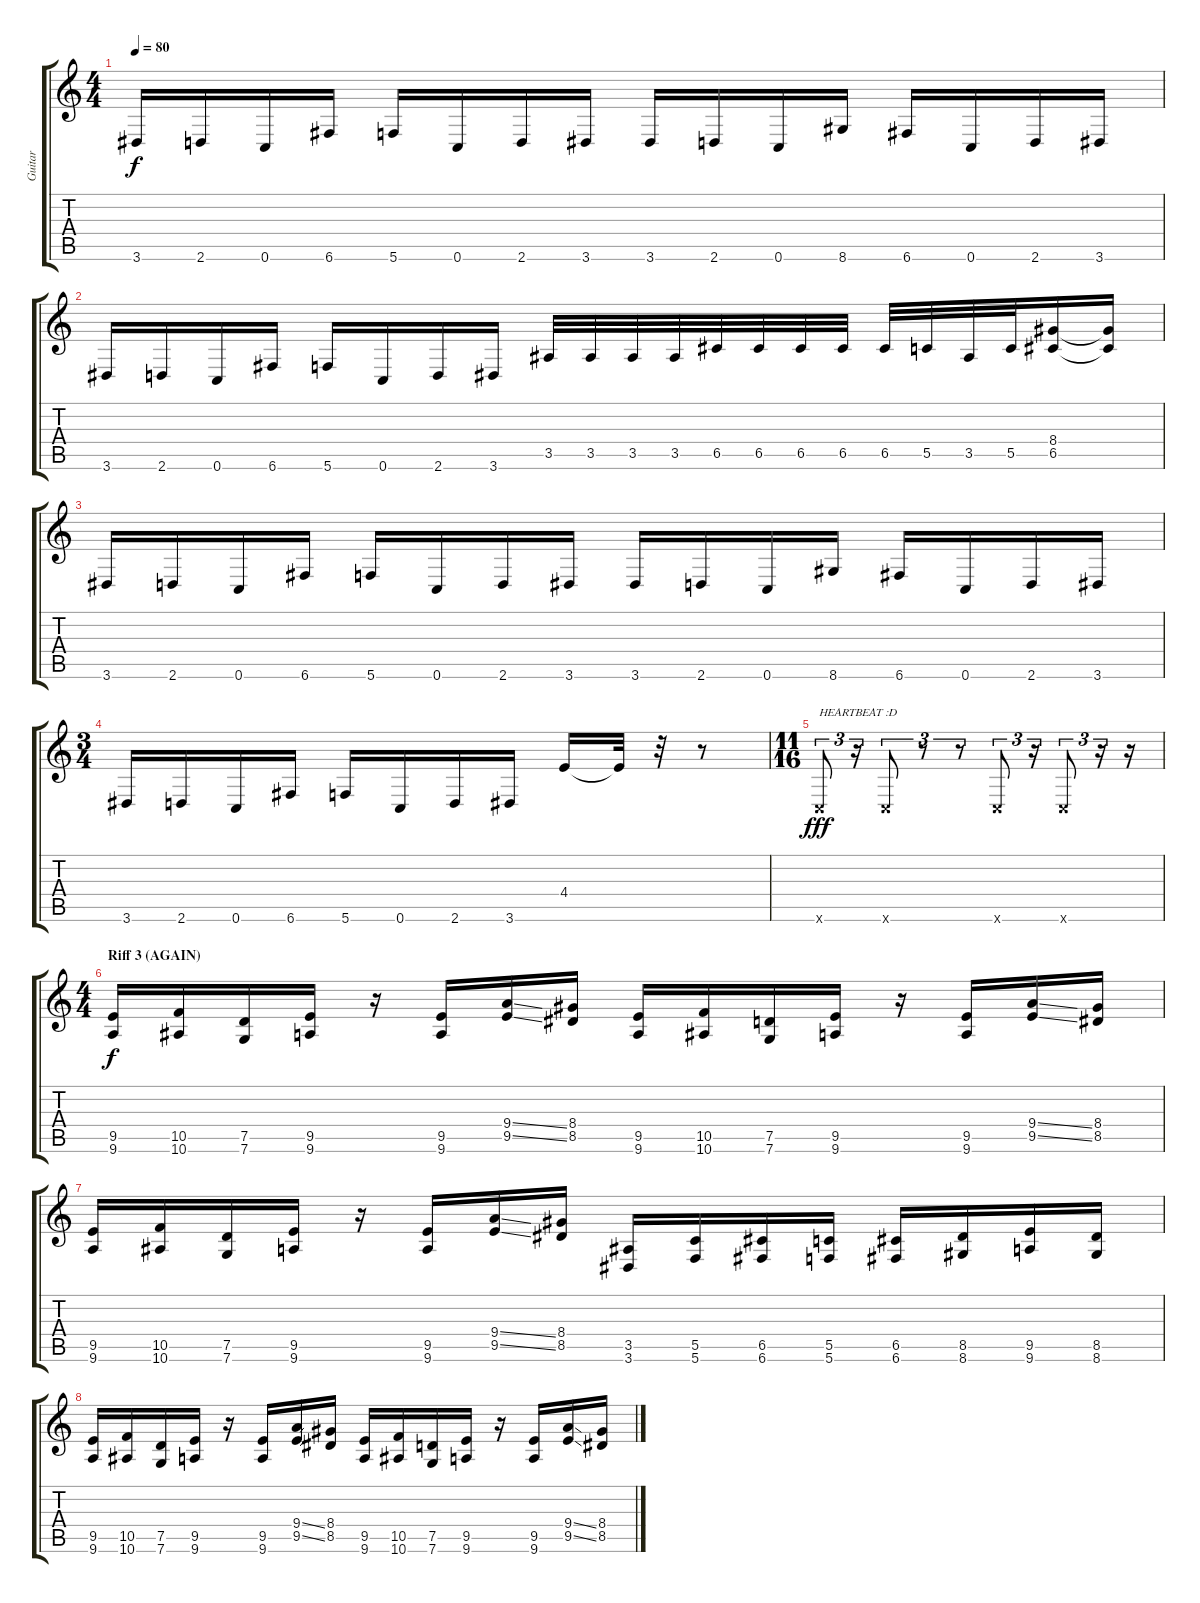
\track ("Guitar" "Guitar") {instrument distortionguitar}
\staff {score tabs}
\tuning (E4 C4 G3 C3 G2 C2) {hide}
\ts (4 4)
\tempo 80
\clef g2
\ks c
3.6.16{dy f volume 16 instrument distortionguitar} 2.6.16 0.6.16 6.6.16 5.6.16 0.6.16 2.6.16 3.6.16 3.6.16 2.6.16 0.6.16 8.6.16 6.6.16 0.6.16 2.6.16 3.6.16 |
3.6.16 2.6.16 0.6.16 6.6.16 5.6.16 0.6.16 2.6.16 3.6.16 3.5.32 3.5.32 3.5.32 3.5.32 6.5.32 6.5.32 6.5.32 6.5.32 6.5.32 5.5.32 3.5.32 5.5.32 (8.4 6.5).16 (8.4{t} 6.5{t}).16 |
3.6.16 2.6.16 0.6.16 6.6.16 5.6.16 0.6.16 2.6.16 3.6.16 3.6.16 2.6.16 0.6.16 8.6.16 6.6.16 0.6.16 2.6.16 3.6.16 |
\ts (3 4)
3.6.16 2.6.16 0.6.16 6.6.16 5.6.16 0.6.16 2.6.16 3.6.16 4.4.16{instrument guitarharmonics} 4.4{t}.32 r.32 r.8 |
\ts (11 16)
0.6{x}.8{tu (3 2) txt "HEARTBEAT :D" dy fff} r.16{tu (3 2)} 0.6{x}.8{tu (3 2)} r.8{tu (3 2)} r.8{tu (3 2)} 0.6{x}.8{tu (3 2)} r.16{tu (3 2)} 0.6{x}.8{tu (3 2)} r.16{tu (3 2)} r.16 |
\ts (4 4)
\section ("" "Riff 3 (AGAIN)")
(9.5 9.6).16{dy f instrument distortionguitar} (10.5 10.6).16 (7.5 7.6).16 (9.5 9.6).16 r.16 (9.5 9.6).16 (9.4{ss} 9.5{ss}).16 (8.4 8.5).16 (9.5 9.6).16 (10.5 10.6).16 (7.5 7.6).16 (9.5 9.6).16 r.16 (9.5 9.6).16 (9.4{ss} 9.5{ss}).16 (8.4 8.5).16 |
(9.5 9.6).16 (10.5 10.6).16 (7.5 7.6).16 (9.5 9.6).16 r.16 (9.5 9.6).16 (9.4{ss} 9.5{ss}).16 (8.4 8.5).16 (3.5 3.6).16 (5.5 5.6).16 (6.5 6.6).16 (5.5 5.6).16 (6.5 6.6).16 (8.5 8.6).16 (9.5 9.6).16 (8.5 8.6).16 |
(9.5 9.6).16 (10.5 10.6).16 (7.5 7.6).16 (9.5 9.6).16 r.16 (9.5 9.6).16 (9.4{ss} 9.5{ss}).16 (8.4 8.5).16 (9.5 9.6).16 (10.5 10.6).16 (7.5 7.6).16 (9.5 9.6).16 r.16 (9.5 9.6).16 (9.4{ss} 9.5{ss}).16 (8.4 8.5).16
